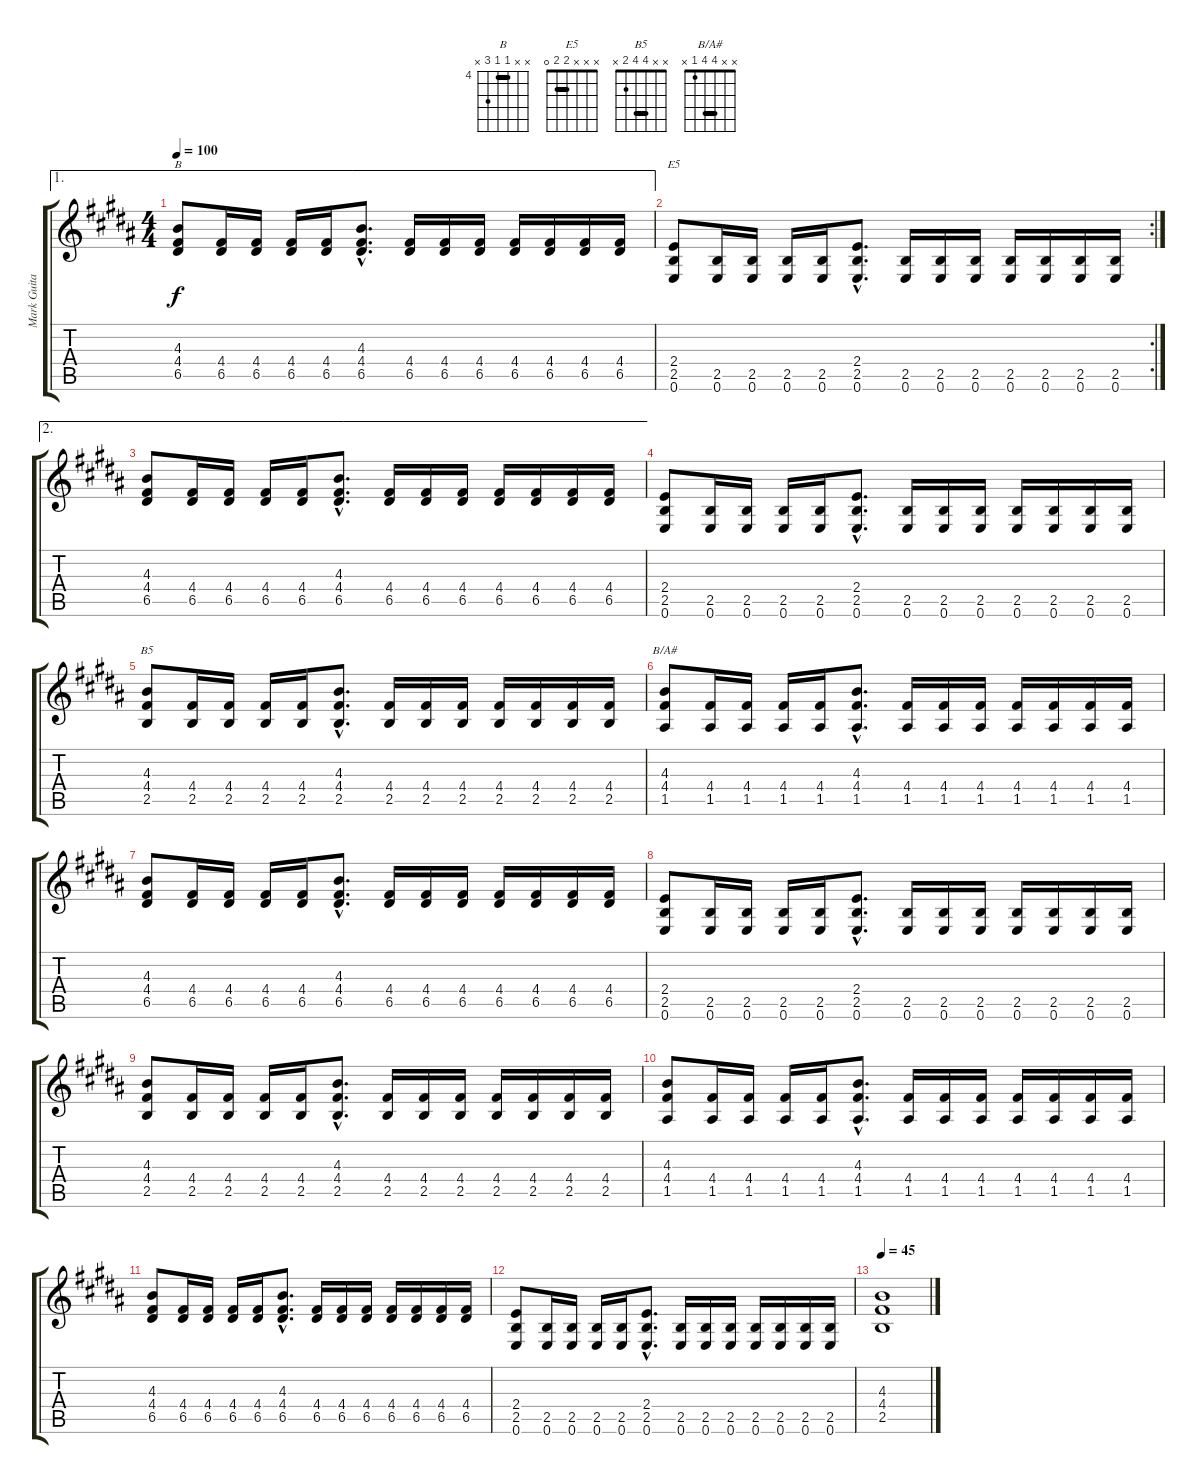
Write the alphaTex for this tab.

\track ("Mark Guitar" "Mark Guita") {instrument acousticguitarsteel}
\staff {score tabs}
\tuning (E4 B3 G3 D3 A2 E2) {hide}
\chord ("B" x x 4 4 6 x) {firstfret 4 barre 4}
\chord ("E5" x x x 2 2 0) {barre 2}
\chord ("B5" x x 4 4 2 x) {barre 4}
\chord ("B/A#" x x 4 4 1 x) {barre 4}
\ae 1
\ts (4 4)
\tempo 100
\clef g2
\ks b
(4.3 4.4 6.5).8{ch "B" dy f} (4.4 6.5).16 (4.4 6.5).16 (4.4 6.5).16 (4.4 6.5).16 (4.3{hac} 4.4{hac} 6.5{hac}).8{d} (4.4 6.5).16 (4.4 6.5).16 (4.4 6.5).16 (4.4 6.5).16 (4.4 6.5).16 (4.4 6.5).16 (4.4 6.5).16 |
\rc 2
(2.4 2.5 0.6).8{ch "E5"} (2.5 0.6).16 (2.5 0.6).16 (2.5 0.6).16 (2.5 0.6).16 (2.4{hac} 2.5{hac} 0.6{hac}).8{d} (2.5 0.6).16 (2.5 0.6).16 (2.5 0.6).16 (2.5 0.6).16 (2.5 0.6).16 (2.5 0.6).16 (2.5 0.6).16 |
\ae 2
(4.3 4.4 6.5).8 (4.4 6.5).16 (4.4 6.5).16 (4.4 6.5).16 (4.4 6.5).16 (4.3{hac} 4.4{hac} 6.5{hac}).8{d} (4.4 6.5).16 (4.4 6.5).16 (4.4 6.5).16 (4.4 6.5).16 (4.4 6.5).16 (4.4 6.5).16 (4.4 6.5).16 |
(2.4 2.5 0.6).8 (2.5 0.6).16 (2.5 0.6).16 (2.5 0.6).16 (2.5 0.6).16 (2.4{hac} 2.5{hac} 0.6{hac}).8{d} (2.5 0.6).16 (2.5 0.6).16 (2.5 0.6).16 (2.5 0.6).16 (2.5 0.6).16 (2.5 0.6).16 (2.5 0.6).16 |
(4.3 4.4 2.5).8{ch "B5"} (4.4 2.5).16 (4.4 2.5).16 (4.4 2.5).16 (4.4 2.5).16 (4.3{hac} 4.4{hac} 2.5{hac}).8{d} (4.4 2.5).16 (4.4 2.5).16 (4.4 2.5).16 (4.4 2.5).16 (4.4 2.5).16 (4.4 2.5).16 (4.4 2.5).16 |
(4.3 4.4 1.5).8{ch "B/A#"} (4.4 1.5).16 (4.4 1.5).16 (4.4 1.5).16 (4.4 1.5).16 (4.3{hac} 4.4{hac} 1.5{hac}).8{d} (4.4 1.5).16 (4.4 1.5).16 (4.4 1.5).16 (4.4 1.5).16 (4.4 1.5).16 (4.4 1.5).16 (4.4 1.5).16 |
(4.3 4.4 6.5).8 (4.4 6.5).16 (4.4 6.5).16 (4.4 6.5).16 (4.4 6.5).16 (4.3{hac} 4.4{hac} 6.5{hac}).8{d} (4.4 6.5).16 (4.4 6.5).16 (4.4 6.5).16 (4.4 6.5).16 (4.4 6.5).16 (4.4 6.5).16 (4.4 6.5).16 |
(2.4 2.5 0.6).8 (2.5 0.6).16 (2.5 0.6).16 (2.5 0.6).16 (2.5 0.6).16 (2.4{hac} 2.5{hac} 0.6{hac}).8{d} (2.5 0.6).16 (2.5 0.6).16 (2.5 0.6).16 (2.5 0.6).16 (2.5 0.6).16 (2.5 0.6).16 (2.5 0.6).16 |
(4.3 4.4 2.5).8 (4.4 2.5).16 (4.4 2.5).16 (4.4 2.5).16 (4.4 2.5).16 (4.3{hac} 4.4{hac} 2.5{hac}).8{d} (4.4 2.5).16 (4.4 2.5).16 (4.4 2.5).16 (4.4 2.5).16 (4.4 2.5).16 (4.4 2.5).16 (4.4 2.5).16 |
(4.3 4.4 1.5).8 (4.4 1.5).16 (4.4 1.5).16 (4.4 1.5).16 (4.4 1.5).16 (4.3{hac} 4.4{hac} 1.5{hac}).8{d} (4.4 1.5).16 (4.4 1.5).16 (4.4 1.5).16 (4.4 1.5).16 (4.4 1.5).16 (4.4 1.5).16 (4.4 1.5).16 |
(4.3 4.4 6.5).8 (4.4 6.5).16 (4.4 6.5).16 (4.4 6.5).16 (4.4 6.5).16 (4.3{hac} 4.4{hac} 6.5{hac}).8{d} (4.4 6.5).16 (4.4 6.5).16 (4.4 6.5).16 (4.4 6.5).16 (4.4 6.5).16 (4.4 6.5).16 (4.4 6.5).16 |
(2.4 2.5 0.6).8 (2.5 0.6).16 (2.5 0.6).16 (2.5 0.6).16 (2.5 0.6).16 (2.4{hac} 2.5{hac} 0.6{hac}).8{d} (2.5 0.6).16 (2.5 0.6).16 (2.5 0.6).16 (2.5 0.6).16 (2.5 0.6).16 (2.5 0.6).16 (2.5 0.6).16 |
\tempo 45
(4.3 4.4 2.5).1{volume 0}
